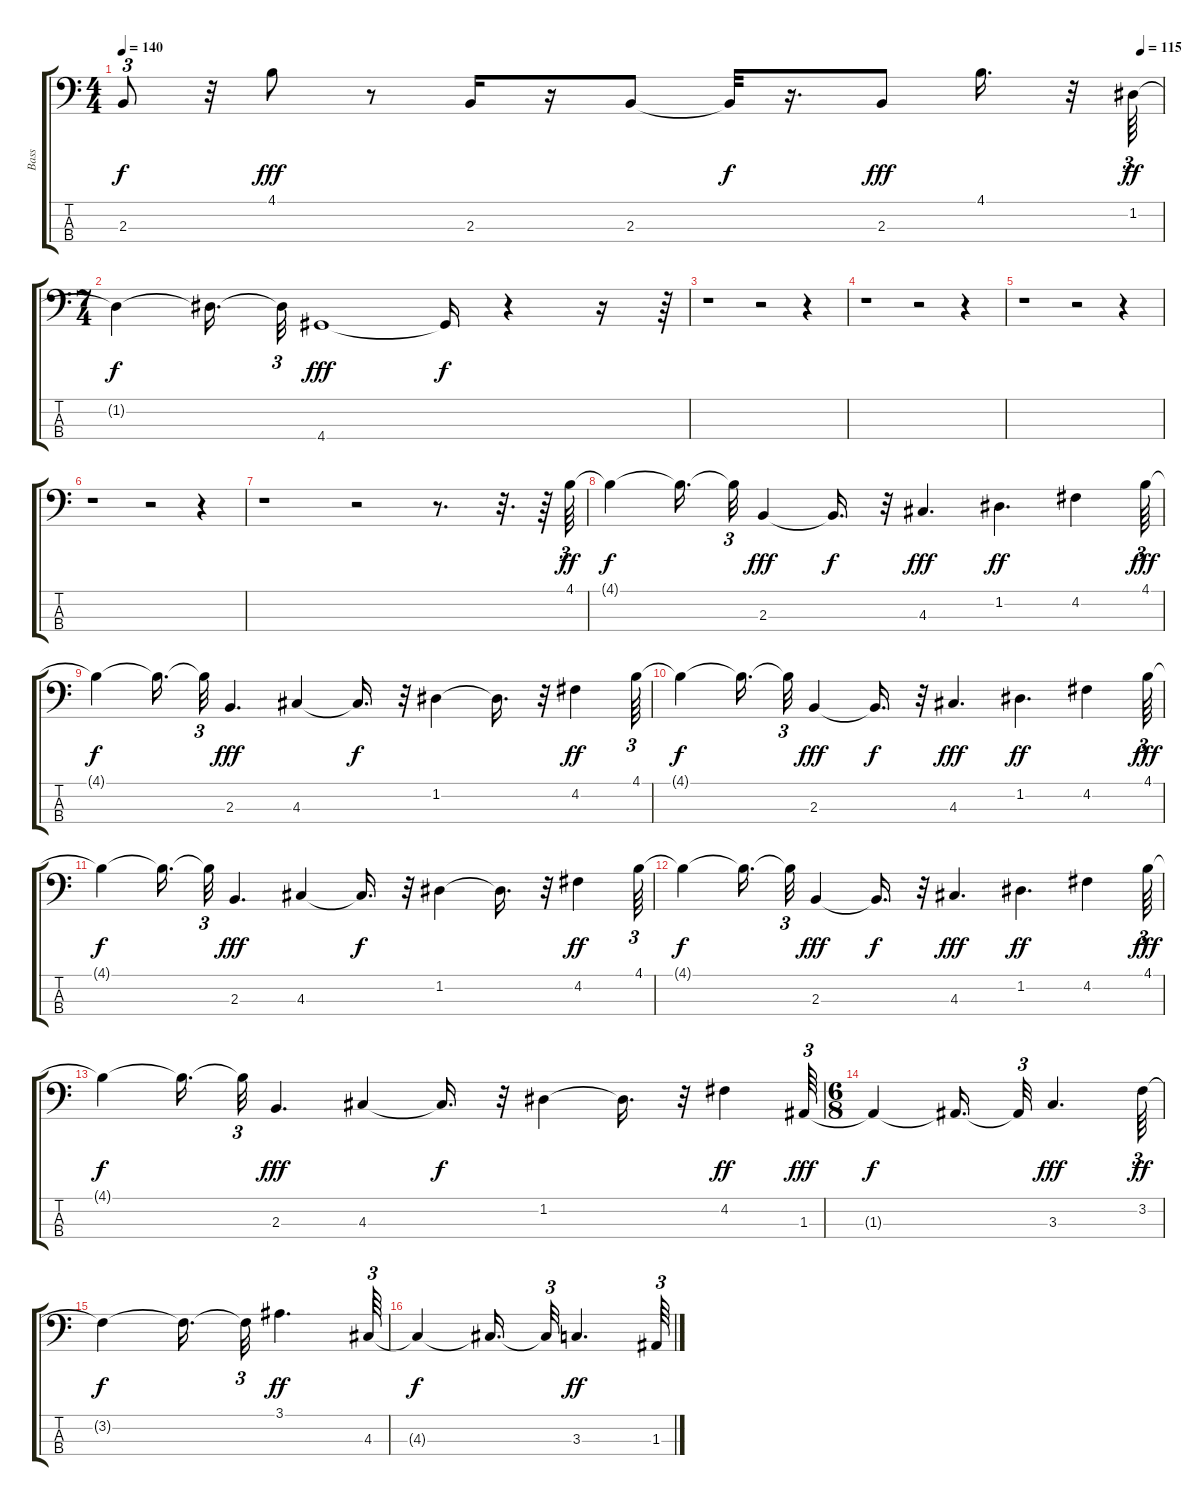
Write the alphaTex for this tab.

\track ("Bass" "Bass") {instrument electricbassfinger}
\staff {score tabs}
\tuning (G2 D2 A1 E1) {hide}
\ts (4 4)
\tempo 140
\tempo (115 0.9791666666666666)
\clef f4
\ks c
2.3{t}.8{tu (3 2) dy f} r.32 4.1.8{dy fff} r.8 2.3.16 r.16 2.3.8 2.3{t}.32{dy f} r.16{d} 2.3.8{dy fff} 4.1.16{d} r.32 1.2.64{tu (3 2) dy ff} |
\ts (7 4)
1.2{t}.4{dy f} 1.2{t}.16{d} 1.2{t}.32{tu (3 2)} 4.4.1{dy fff} 4.4{t}.16{dy f} r.4 r.16 r.64{tu (3 2)} |
r.1 r.2 r.4 |
r.1 r.2 r.4 |
r.1 r.2 r.4 |
r.1 r.2 r.4 |
r.1 r.2 r.8{d} r.32{d} r.64 4.1.64{tu (3 2) dy ff} |
4.1{t}.4{dy f} 4.1{t}.16{d} 4.1{t}.32{tu (3 2)} 2.3.4{dy fff} 2.3{t}.16{d dy f} r.32 4.3.4{d dy fff} 1.2.4{d dy ff} 4.2.4 4.1.64{tu (3 2) dy fff} |
4.1{t}.4{dy f} 4.1{t}.16{d} 4.1{t}.32{tu (3 2)} 2.3.4{d dy fff} 4.3.4 4.3{t}.16{d dy f} r.32 1.2.4 1.2{t}.16{d} r.32 4.2.4{dy ff} 4.1.64{tu (3 2)} |
4.1{t}.4{dy f} 4.1{t}.16{d} 4.1{t}.32{tu (3 2)} 2.3.4{dy fff} 2.3{t}.16{d dy f} r.32 4.3.4{d dy fff} 1.2.4{d dy ff} 4.2.4 4.1.64{tu (3 2) dy fff} |
4.1{t}.4{dy f} 4.1{t}.16{d} 4.1{t}.32{tu (3 2)} 2.3.4{d dy fff} 4.3.4 4.3{t}.16{d dy f} r.32 1.2.4 1.2{t}.16{d} r.32 4.2.4{dy ff} 4.1.64{tu (3 2)} |
4.1{t}.4{dy f} 4.1{t}.16{d} 4.1{t}.32{tu (3 2)} 2.3.4{dy fff} 2.3{t}.16{d dy f} r.32 4.3.4{d dy fff} 1.2.4{d dy ff} 4.2.4 4.1.64{tu (3 2) dy fff} |
4.1{t}.4{dy f} 4.1{t}.16{d} 4.1{t}.32{tu (3 2)} 2.3.4{d dy fff} 4.3.4 4.3{t}.16{d dy f} r.32 1.2.4 1.2{t}.16{d} r.32 4.2.4{dy ff} 1.3.64{tu (3 2) dy fff volume 12} |
\ts (6 8)
1.3{t}.4{dy f} 1.3{t}.16{d} 1.3{t}.32{tu (3 2)} 3.3.4{d dy fff} 3.2.64{tu (3 2) dy ff} |
3.2{t}.4{dy f} 3.2{t}.16{d} 3.2{t}.32{tu (3 2)} 3.1.4{d dy ff} 4.3.64{tu (3 2)} |
4.3{t}.4{dy f} 4.3{t}.16{d} 4.3{t}.32{tu (3 2)} 3.3.4{d dy ff} 1.3.64{tu (3 2)}
